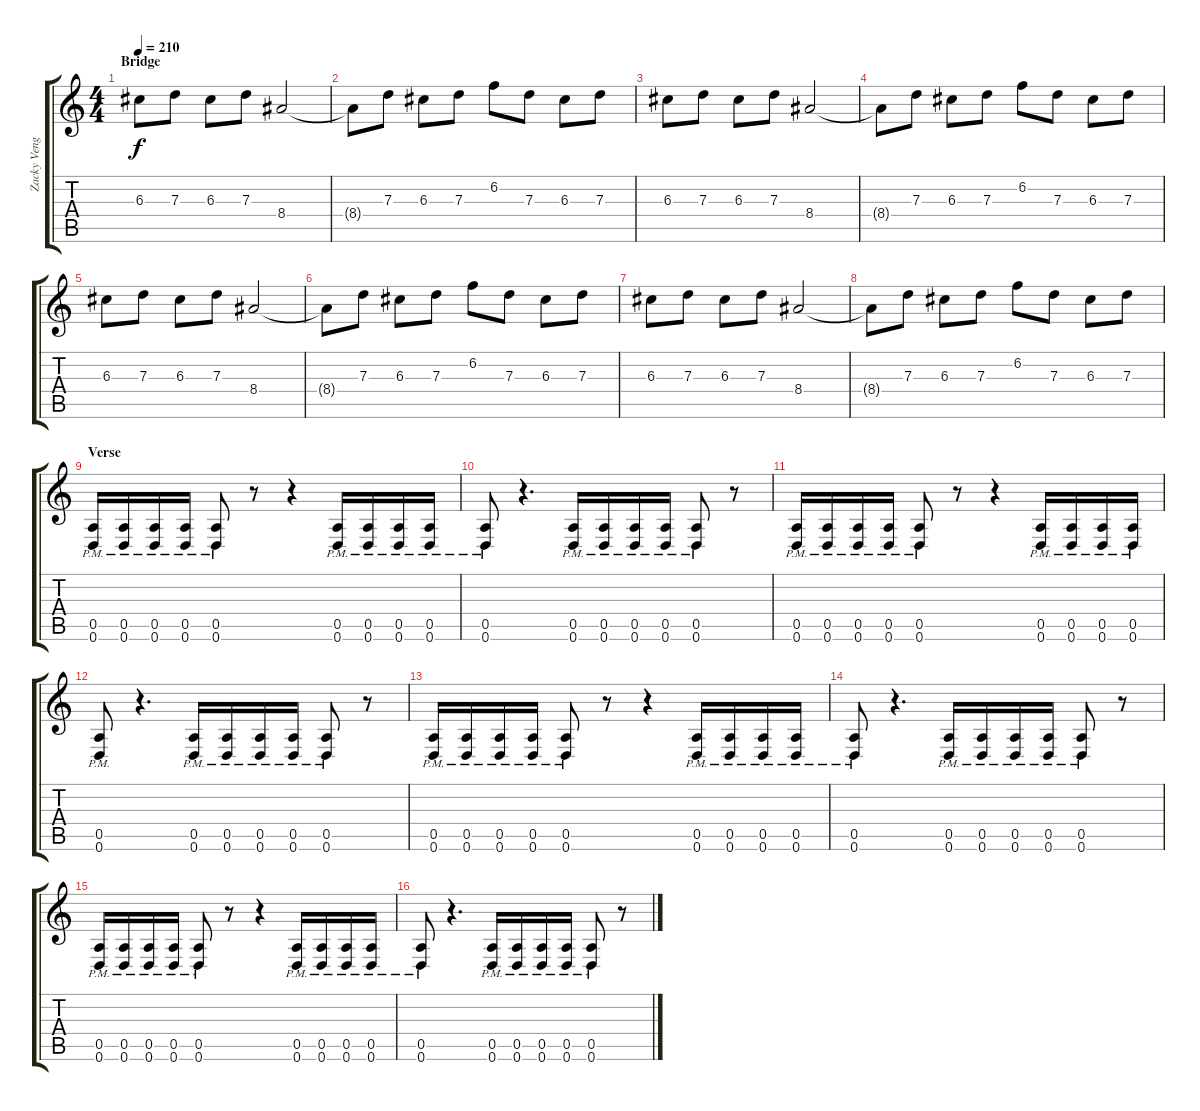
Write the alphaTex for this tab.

\track ("Zacky Vengeance" "Zacky Veng") {instrument overdrivenguitar}
\staff {score tabs}
\tuning (E4 B3 G3 D3 A2 D2) {hide}
\ts (4 4)
\section ("" "Bridge")
\tempo 210
\clef g2
\ks c
6.3.8{dy f} 7.3.8 6.3.8 7.3.8 8.4.2 |
8.4{t}.8 7.3.8 6.3.8 7.3.8 6.2.8 7.3.8 6.3.8 7.3.8 |
6.3.8 7.3.8 6.3.8 7.3.8 8.4.2 |
8.4{t}.8 7.3.8 6.3.8 7.3.8 6.2.8 7.3.8 6.3.8 7.3.8 |
6.3.8 7.3.8 6.3.8 7.3.8 8.4.2 |
8.4{t}.8 7.3.8 6.3.8 7.3.8 6.2.8 7.3.8 6.3.8 7.3.8 |
6.3.8 7.3.8 6.3.8 7.3.8 8.4.2 |
8.4{t}.8 7.3.8 6.3.8 7.3.8 6.2.8 7.3.8 6.3.8 7.3.8 |
\section ("" "Verse")
(0.5{pm} 0.6{pm}).16 (0.5{pm} 0.6{pm}).16 (0.5{pm} 0.6{pm}).16 (0.5{pm} 0.6{pm}).16 (0.5{pm} 0.6{pm}).8 r.8 r.4 (0.5{pm} 0.6{pm}).16 (0.5{pm} 0.6{pm}).16 (0.5{pm} 0.6{pm}).16 (0.5{pm} 0.6{pm}).16 |
(0.5{pm} 0.6{pm}).8 r.4{d} (0.5{pm} 0.6{pm}).16 (0.5{pm} 0.6{pm}).16 (0.5{pm} 0.6{pm}).16 (0.5{pm} 0.6{pm}).16 (0.5{pm} 0.6{pm}).8 r.8 |
(0.5{pm} 0.6{pm}).16 (0.5{pm} 0.6{pm}).16 (0.5{pm} 0.6{pm}).16 (0.5{pm} 0.6{pm}).16 (0.5{pm} 0.6{pm}).8 r.8 r.4 (0.5{pm} 0.6{pm}).16 (0.5{pm} 0.6{pm}).16 (0.5{pm} 0.6{pm}).16 (0.5{pm} 0.6{pm}).16 |
(0.5{pm} 0.6{pm}).8 r.4{d} (0.5{pm} 0.6{pm}).16 (0.5{pm} 0.6{pm}).16 (0.5{pm} 0.6{pm}).16 (0.5{pm} 0.6{pm}).16 (0.5{pm} 0.6{pm}).8 r.8 |
(0.5{pm} 0.6{pm}).16 (0.5{pm} 0.6{pm}).16 (0.5{pm} 0.6{pm}).16 (0.5{pm} 0.6{pm}).16 (0.5{pm} 0.6{pm}).8 r.8 r.4 (0.5{pm} 0.6{pm}).16 (0.5{pm} 0.6{pm}).16 (0.5{pm} 0.6{pm}).16 (0.5{pm} 0.6{pm}).16 |
(0.5{pm} 0.6{pm}).8 r.4{d} (0.5{pm} 0.6{pm}).16 (0.5{pm} 0.6{pm}).16 (0.5{pm} 0.6{pm}).16 (0.5{pm} 0.6{pm}).16 (0.5{pm} 0.6{pm}).8 r.8 |
(0.5{pm} 0.6{pm}).16 (0.5{pm} 0.6{pm}).16 (0.5{pm} 0.6{pm}).16 (0.5{pm} 0.6{pm}).16 (0.5{pm} 0.6{pm}).8 r.8 r.4 (0.5{pm} 0.6{pm}).16 (0.5{pm} 0.6{pm}).16 (0.5{pm} 0.6{pm}).16 (0.5{pm} 0.6{pm}).16 |
(0.5{pm} 0.6{pm}).8 r.4{d} (0.5{pm} 0.6{pm}).16 (0.5{pm} 0.6{pm}).16 (0.5{pm} 0.6{pm}).16 (0.5{pm} 0.6{pm}).16 (0.5{pm} 0.6{pm}).8 r.8
